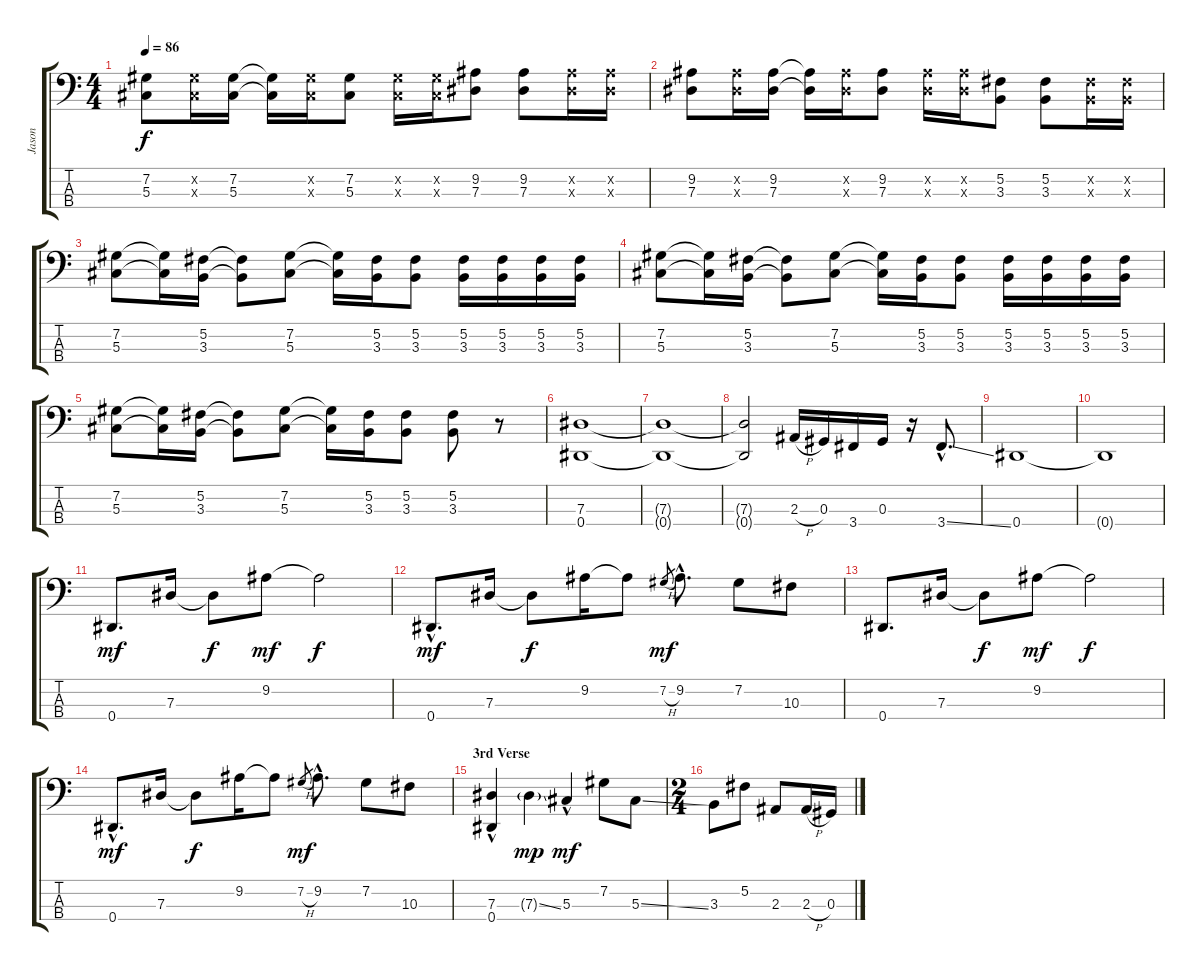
\track ("Jason" "Jason") {instrument electricbasspick}
\staff {score tabs}
\tuning (Gb2 Db2 Ab1 Eb1) {hide}
\ts (4 4)
\tempo 86
\clef f4
\ks c
(7.2 5.3).8{dy f} (7.2{x} 5.3{x}).16 (7.2 5.3).16 (7.2{t} 5.3{t}).16 (7.2{x} 5.3{x}).16 (7.2 5.3).8 (7.2{x} 5.3{x}).16 (7.2{x} 5.3{x}).16 (9.2 7.3).8 (9.2 7.3).8 (9.2{x} 7.3{x}).16 (9.2{x} 7.3{x}).16 |
(9.2 7.3).8 (9.2{x} 7.3{x}).16 (9.2 7.3).16 (9.2{t} 7.3{t}).16 (9.2{x} 7.3{x}).16 (9.2 7.3).8 (9.2{x} 7.3{x}).16 (9.2{x} 7.3{x}).16 (5.2 3.3).8 (5.2 3.3).8 (5.2{x} 3.3{x}).16 (5.2{x} 3.3{x}).16 |
(7.2 5.3).8 (7.2{t} 5.3{t}).16 (5.2 3.3).16 (5.2{t} 3.3{t}).8 (7.2 5.3).8 (7.2{t} 5.3{t}).16 (5.2 3.3).16 (5.2 3.3).8 (5.2 3.3).16 (5.2 3.3).16 (5.2 3.3).16 (5.2 3.3).16 |
(7.2 5.3).8 (7.2{t} 5.3{t}).16 (5.2 3.3).16 (5.2{t} 3.3{t}).8 (7.2 5.3).8 (7.2{t} 5.3{t}).16 (5.2 3.3).16 (5.2 3.3).8 (5.2 3.3).16 (5.2 3.3).16 (5.2 3.3).16 (5.2 3.3).16 |
(7.2 5.3).8 (7.2{t} 5.3{t}).16 (5.2 3.3).16 (5.2{t} 3.3{t}).8 (7.2 5.3).8 (7.2{t} 5.3{t}).16 (5.2 3.3).16 (5.2 3.3).8 (5.2 3.3).8 r.8 |
(7.3 0.4).1 |
(7.3{t} 0.4{t}).1 |
(7.3{t} 0.4{t}).2 2.3{h}.16 0.3.16 3.4.16 0.3.16 r.16 3.4{ss hac}.8{d} |
0.4.1 |
0.4{t}.1 |
0.4.8{d dy mf} 7.3.16 7.3{t}.8{dy f} 9.2.8{dy mf} 9.2{t}.2{dy f} |
0.4{hac}.8{d dy mf} 7.3.16 7.3{t}.8{dy f} 9.2.16 9.2{t}.8 7.2{h}.8{gr dy mf} 9.2{hac}.8{d} 7.2.8 10.3.8 |
0.4.8{d} 7.3.16 7.3{t}.8{dy f} 9.2.8{dy mf} 9.2{t}.2{dy f} |
0.4{hac}.8{d dy mf} 7.3.16 7.3{t}.8{dy f} 9.2.16 9.2{t}.8 7.2{h}.8{gr dy mf} 9.2{hac}.8{d} 7.2.8 10.3.8 |
\section ("" "3rd Verse")
(7.3 0.4{hac}).4 7.3{ss g}.4{dy mp} 5.3{hac}.4{dy mf} 7.2.8 5.3{ss}.8 |
\ts (2 4)
3.3.8 5.2.8 2.3.8 2.3{h}.16 0.3.16
